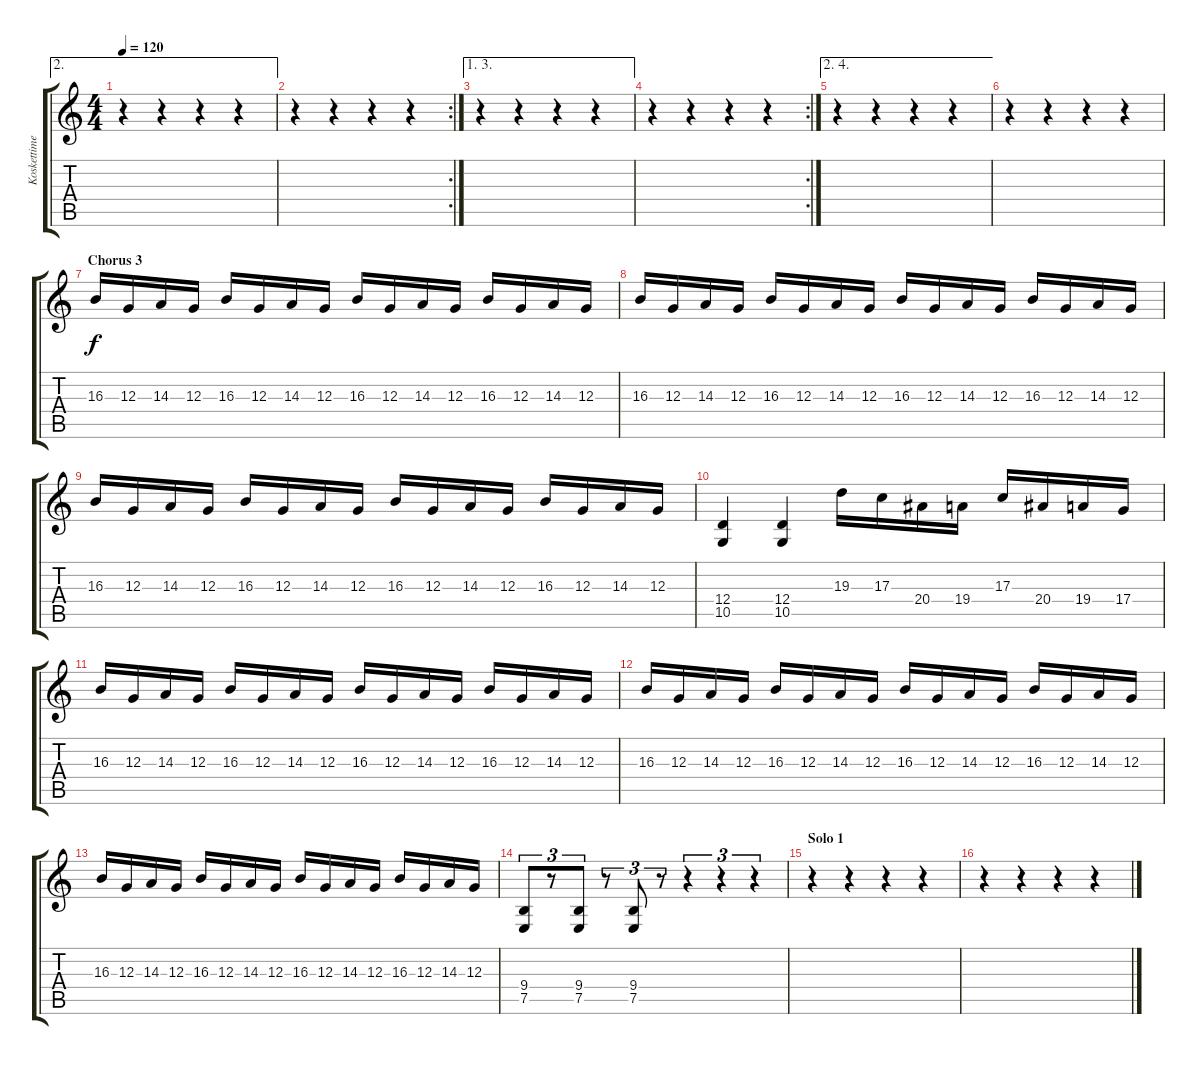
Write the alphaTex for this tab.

\track ("Koskettimet (Oikea)" "Koskettime") {instrument harpsichord}
\staff {score tabs}
\tuning (E4 B3 G3 D3 A2 E2) {hide}
\ae 2
\ts (4 4)
\tempo 120
\clef g2
\ks c
r.4{dy f} r.4 r.4 r.4 |
\rc 2
r.4 r.4 r.4 r.4 |
\ae (1 3)
r.4 r.4 r.4 r.4 |
\rc 2
r.4 r.4 r.4 r.4 |
\ae (2 4)
r.4 r.4 r.4 r.4 |
r.4 r.4 r.4 r.4 |
\section ("" "Chorus 3")
16.3.16 12.3.16 14.3.16 12.3.16 16.3.16 12.3.16 14.3.16 12.3.16 16.3.16 12.3.16 14.3.16 12.3.16 16.3.16 12.3.16 14.3.16 12.3.16 |
16.3.16 12.3.16 14.3.16 12.3.16 16.3.16 12.3.16 14.3.16 12.3.16 16.3.16 12.3.16 14.3.16 12.3.16 16.3.16 12.3.16 14.3.16 12.3.16 |
16.3.16 12.3.16 14.3.16 12.3.16 16.3.16 12.3.16 14.3.16 12.3.16 16.3.16 12.3.16 14.3.16 12.3.16 16.3.16 12.3.16 14.3.16 12.3.16 |
(12.4 10.5).4 (12.4 10.5).4 19.3.16 17.3.16 20.4.16 19.4.16 17.3.16 20.4.16 19.4.16 17.4.16 |
16.3.16 12.3.16 14.3.16 12.3.16 16.3.16 12.3.16 14.3.16 12.3.16 16.3.16 12.3.16 14.3.16 12.3.16 16.3.16 12.3.16 14.3.16 12.3.16 |
16.3.16 12.3.16 14.3.16 12.3.16 16.3.16 12.3.16 14.3.16 12.3.16 16.3.16 12.3.16 14.3.16 12.3.16 16.3.16 12.3.16 14.3.16 12.3.16 |
16.3.16 12.3.16 14.3.16 12.3.16 16.3.16 12.3.16 14.3.16 12.3.16 16.3.16 12.3.16 14.3.16 12.3.16 16.3.16 12.3.16 14.3.16 12.3.16 |
(9.4 7.5).8{tu (3 2)} r.8{tu (3 2)} (9.4 7.5).8{tu (3 2)} r.8{tu (3 2)} (9.4 7.5).8{tu (3 2)} r.8{tu (3 2)} r.4{tu (3 2)} r.4{tu (3 2)} r.4{tu (3 2)} |
\section ("" "Solo 1")
r.4 r.4 r.4 r.4 |
r.4 r.4 r.4 r.4
